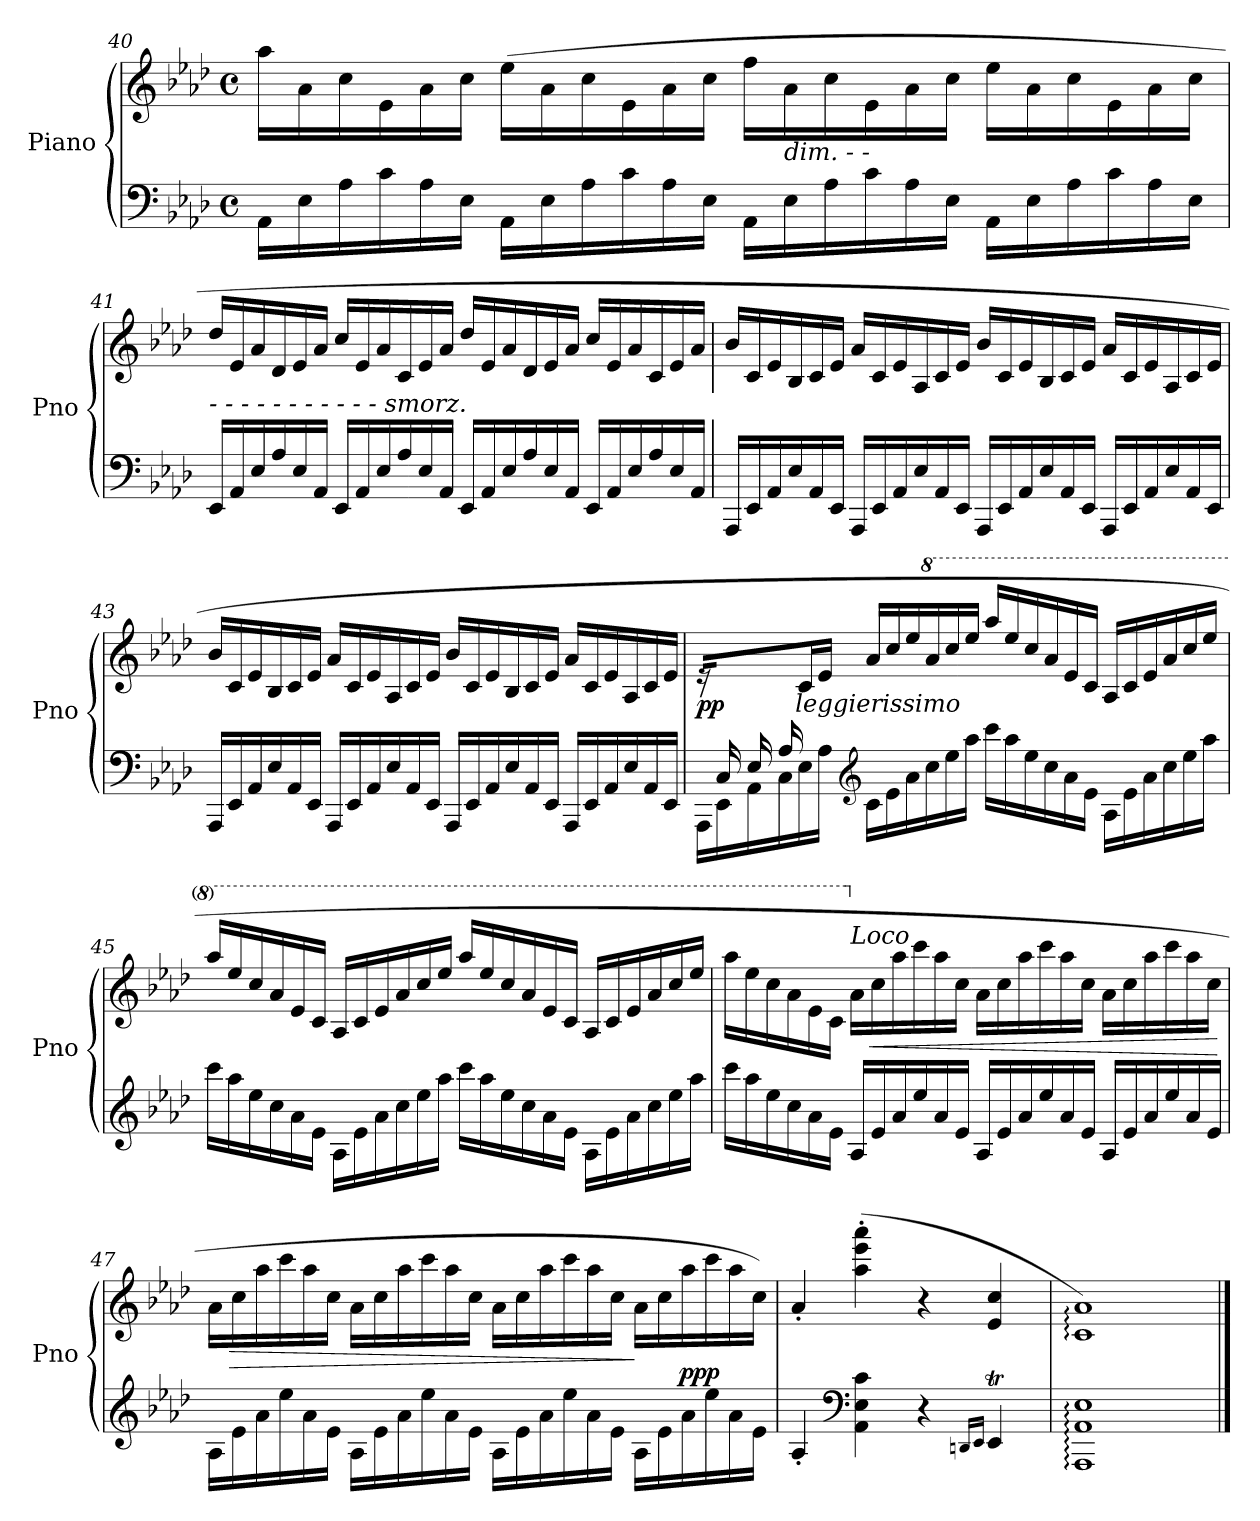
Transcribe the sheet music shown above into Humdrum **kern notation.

**kern	**kern	**dynam
*part1	*part1	*part1
*staff2	*staff1	*staff1/2
*I"Piano	*	*
*I'Pno	*	*
*clefF4	*clefG2	*
*k[b-e-a-d-]	*k[b-e-a-d-]	*
*M4/4	*M4/4	*
*met(c)	*met(c)	*
*Xtuplet	*Xtuplet	*
=40	=40	=40
24AA-!\LL	24aa-\LL	.
24E-!\	24a-!\	.
24A-!\	24cc!\	.
24c!\	24e-!\	.
24A-!\	24a-!\	.
24E-!\JJ	24cc!\JJ	.
24AA-!\LL	(>24ee-\LL	.
24E-!\	24a-!\	.
24A-!\	24cc!\	.
24c!\	24e-!\	.
24A-!\	24a-!\	.
24E-!\JJ	24cc!\JJ	.
24AA-!\LL	24ff\LL	.
!LO:TX:a:i:t=dim.          -           -	!	!
24E-!\	24a-!\	.
24A-!\	24cc!\	.
24c!\	24e-!\	.
24A-!\	24a-!\	.
24E-!\JJ	24cc!\JJ	.
24AA-!\LL	24ee-\LL	.
24E-!\	24a-!\	.
24A-!\	24cc!\	.
24c!\	24e-!\	.
24A-!\	24a-!\	.
24E-!\JJ	24cc!\JJ	.
!!LO:LB:g=z
=41	=41	=41
!LO:TX:a:i:t=-          -          -          -          -          -          -          -          -          -          -          smorz.	!	!
24EE-/LL	24dd-/LL	.
24AA-!/	24e-!/	.
24E-!/	24a-!/	.
24A-!/	24d-/	.
24E-!/	24e-!/	.
24AA-!/JJ	24a-!/JJ	.
24EE-!/LL	24cc/LL	.
24AA-!/	24e-!/	.
24E-!/	24a-!/	.
24A-!/	24c/	.
24E-!/	24e-!/	.
24AA-!/JJ	24a-!/JJ	.
24EE-!/LL	24dd-/LL	.
24AA-!/	24e-!/	.
24E-!/	24a-!/	.
24A-!/	24d-/	.
24E-!/	24e-!/	.
24AA-!/JJ	24a-!/JJ	.
24EE-!/LL	24cc/LL	.
24AA-!/	24e-!/	.
24E-!/	24a-!/	.
24A-!/	24c/	.
24E-!/	24e-!/	.
24AA-!/JJ	24a-!/JJ	.
=42	=42	=42
24AAA-/LL	24b-/LL	.
24EE-!/	24c!/	.
24AA-!/	24e-!/	.
24E-!/	24B-/	.
24AA-!/	24c!/	.
24EE-!/JJ	24e-!/JJ	.
24AAA-!/LL	24a-/LL	.
24EE-!/	24c!/	.
24AA-!/	24e-!/	.
24E-!/	24A-/	.
24AA-!/	24c!/	.
24EE-!/JJ	24e-!/JJ	.
24AAA-!/LL	24b-/LL	.
24EE-!/	24c!/	.
24AA-!/	24e-!/	.
24E-!/	24B-/	.
24AA-!/	24c!/	.
24EE-!/JJ	24e-!/JJ	.
24AAA-!/LL	24a-/LL	.
24EE-!/	24c!/	.
24AA-!/	24e-!/	.
24E-!/	24A-/	.
24AA-!/	24c!/	.
24EE-!/JJ	24e-!/JJ	.
!!LO:LB:g=z
=43	=43	=43
24AAA-!/LL	24b-/LL	.
24EE-!/	24c!/	.
24AA-!/	24e-!/	.
24E-!/	24B-/	.
24AA-!/	24c!/	.
24EE-!/JJ	24e-!/JJ	.
24AAA-!/LL	24a-/LL	.
24EE-!/	24c!/	.
24AA-!/	24e-!/	.
24E-!/	24A-/	.
24AA-!/	24c!/	.
24EE-!/JJ	24e-!/JJ	.
24AAA-!/LL	24b-/LL	.
24EE-!/	24c!/	.
24AA-!/	24e-!/	.
24E-!/	24B-/	.
24AA-!/	24c!/	.
24EE-!/JJ	24e-!/JJ	.
24AAA-!/LL	24a-/LL	.
24EE-!/	24c!/	.
24AA-!/	24e-!/	.
24E-!/	24A-/	.
24AA-!/	24c!/	.
24EE-!/JJ	24e-!/JJ	.
=44	=44	=44
*^	*	*
!	!	!	!LO:DY:b
24ryy	24AAA-\LL	24r	pp
24C!/LL	24EE-!\	8ryy	.
24E-!/	24AA-!\	.	.
24A-!/	24C!\	.	.
!	!	!LO:TX:b:i:t=leggierissimo	!
6%5ryy	24E-!\	24c!/	.
.	24A-!\JJ	24e-!/JJ	.
*clefG2	*	*	*
.	24c!\LL	24a-!/LL	.
.	24e-!\	24cc!/	.
.	24a-!\	24ee-!/	.
*	*	*8va	*
.	24cc!\	24aa-!/	.
.	24ee-!\	24ccc!/	.
.	24aa-!\JJ	24eee-!/JJ	.
.	24ccc\LL	24aaa-/LL	.
.	24aa-!\	24eee-!/	.
.	24ee-!\	24ccc!/	.
.	24cc!\	24aa-!/	.
.	24a-!\	24ee-!/	.
.	24e-!\JJ	24cc!/JJ	.
.	24A-\LL	24a-/LL	.
.	24e-!\	24cc!/	.
.	24a-!\	24ee-!/	.
.	24cc!\	24aa-!/	.
.	24ee-!\	24ccc!/	.
.	24aa-!\JJ	24eee-!/JJ	.
*v	*v	*	*
!!LO:LB:g=z
=45	=45	=45
24ccc\LL	24aaa-/LL	.
24aa-!\	24eee-!/	.
24ee-!\	24ccc!/	.
24cc!\	24aa-!/	.
24a-!\	24ee-!/	.
24e-!\JJ	24cc!/JJ	.
24A-\LL	24a-/LL	.
24e-!\	24cc!/	.
24a-!\	24ee-!/	.
24cc!\	24aa-!/	.
24ee-!\	24ccc!/	.
24aa-!\JJ	24eee-!/JJ	.
24ccc\LL	24aaa-/LL	.
24aa-!\	24eee-!/	.
24ee-!\	24ccc!/	.
24cc!\	24aa-!/	.
24a-!\	24ee-!/	.
24e-!\JJ	24cc!/JJ	.
24A-\LL	24a-/LL	.
24e-!\	24cc!/	.
24a-!\	24ee-!/	.
24cc!\	24aa-!/	.
24ee-!\	24ccc!/	.
24aa-!\JJ	24eee-!/JJ	.
=46	=46	=46
24ccc\LL	24aaa-\LL	.
24aa-!\	24eee-!\	.
24ee-!\	24ccc!\	.
24cc!\	24aa-!\	.
24a-!\	24ee-!\	.
24e-!\JJ	24cc!\JJ	.
*	*X8va	*
!	!LO:TX:a:i:t=Loco	!
24A-/LL	24a-\LL	.
!	!	!LO:HP:b
24e-!/	24cc!\	<
24a-!/	24aa-!\	.
24ee-!/	24ccc!\	.
24a-!/	24aa-!\	.
24e-!/JJ	24cc!\JJ	.
24A-!/LL	24a-!\LL	.
24e-!/	24cc!\	.
24a-!/	24aa-!\	.
24ee-!/	24ccc!\	.
24a-!/	24aa-!\	.
24e-!/JJ	24cc!\JJ	.
24A-!/LL	24a-!\LL	.
24e-!/	24cc!\	.
24a-!/	24aa-!\	.
24ee-!/	24ccc!\	.
24a-!/	24aa-!\	.
24e-!/JJ	24cc!\JJ	.
.	.	[
!!LO:PB:g=z
=47	=47	=47
24A-!\LL	24a-!\LL	.
!	!	!LO:HP:b
24e-!\	24cc!\	>
24a-!\	24aa-!\	.
24ee-!\	24ccc!\	.
24a-!\	24aa-!\	.
24e-!\JJ	24cc!\JJ	.
24A-!\LL	24a-!\LL	.
24e-!\	24cc!\	.
24a-!\	24aa-!\	.
24ee-!\	24ccc!\	.
24a-!\	24aa-!\	.
24e-!\JJ	24cc!\JJ	.
24A-!\LL	24a-!\LL	.
24e-!\	24cc!\	.
24a-!\	24aa-!\	.
24ee-!\	24ccc!\	.
24a-!\	24aa-!\	.
24e-!\JJ	24cc!\JJ	.
24A-!\LL	24a-!\LL	]
24e-!\	24cc!\	.
!	!	!LO:DY:a=2
24a-!\	24aa-!\	ppp
24ee-!\	24ccc!\	.
24a-!\	24aa-!\	.
24e-!\JJ	24cc!\JJ)	.
=48	=48	=48
4A-'/	4a-'/	.
*clefF4	*	*
4AA-\ 4E-\ 4c\	(>4aa-\' 4eee-\' 4aaa-\'	.
4r	4r	.
16qDDn/LL	.	.
16qEE-/JJ	.	.
4EE-T/	4e-/ 4cc/	.
=49	=49	=49
1AAA-: 1AA-: 1E-:	1c: 1a-:)	.
==	==	==
*-	*-	*-
